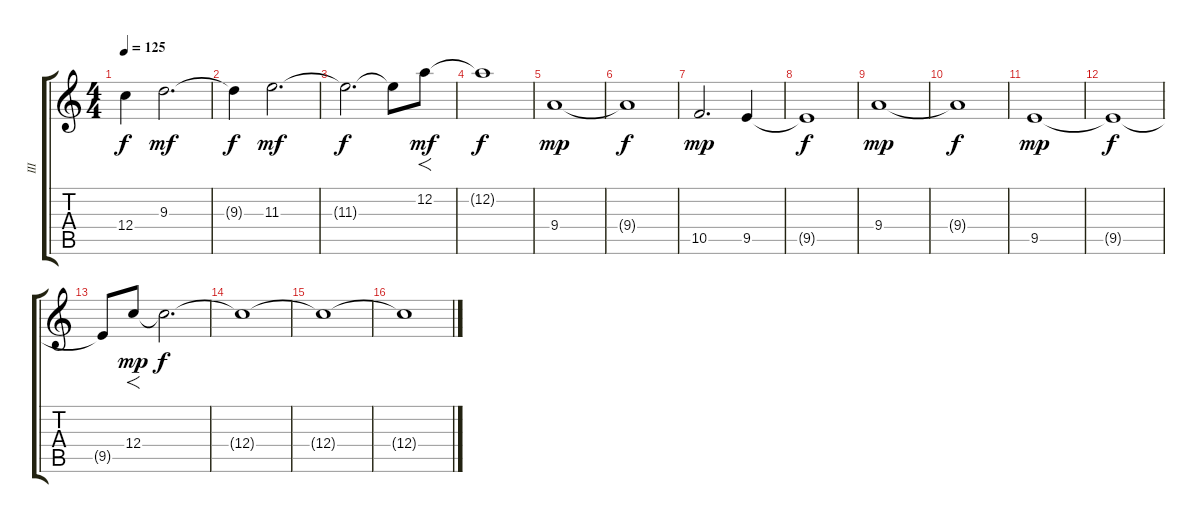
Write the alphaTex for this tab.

\track ("III" "III") {instrument distortionguitar}
\staff {score tabs}
\tuning (D4 A3 F3 C3 G2 D2) {hide}
\ts (4 4)
\tempo 125
\clef g2
\ks c
12.4{t}.4{dy f} 9.3.2{d dy mf} |
9.3{t}.4{dy f} 11.3.2{d dy mf} |
11.3{t}.2{d dy f} 11.3{t}.8 12.2.8{f dy mf} |
12.2{t}.1{dy f} |
9.4.1{dy mp} |
9.4{t}.1{dy f} |
10.5.2{d dy mp} 9.5.4 |
9.5{t}.1{dy f} |
9.4.1{dy mp} |
9.4{t}.1{dy f} |
9.5.1{dy mp} |
9.5{t}.1{dy f} |
9.5{t}.8 12.4.8{f dy mp} 12.4{t}.2{d dy f} |
12.4{t}.1 |
12.4{t}.1 |
12.4{t}.1
